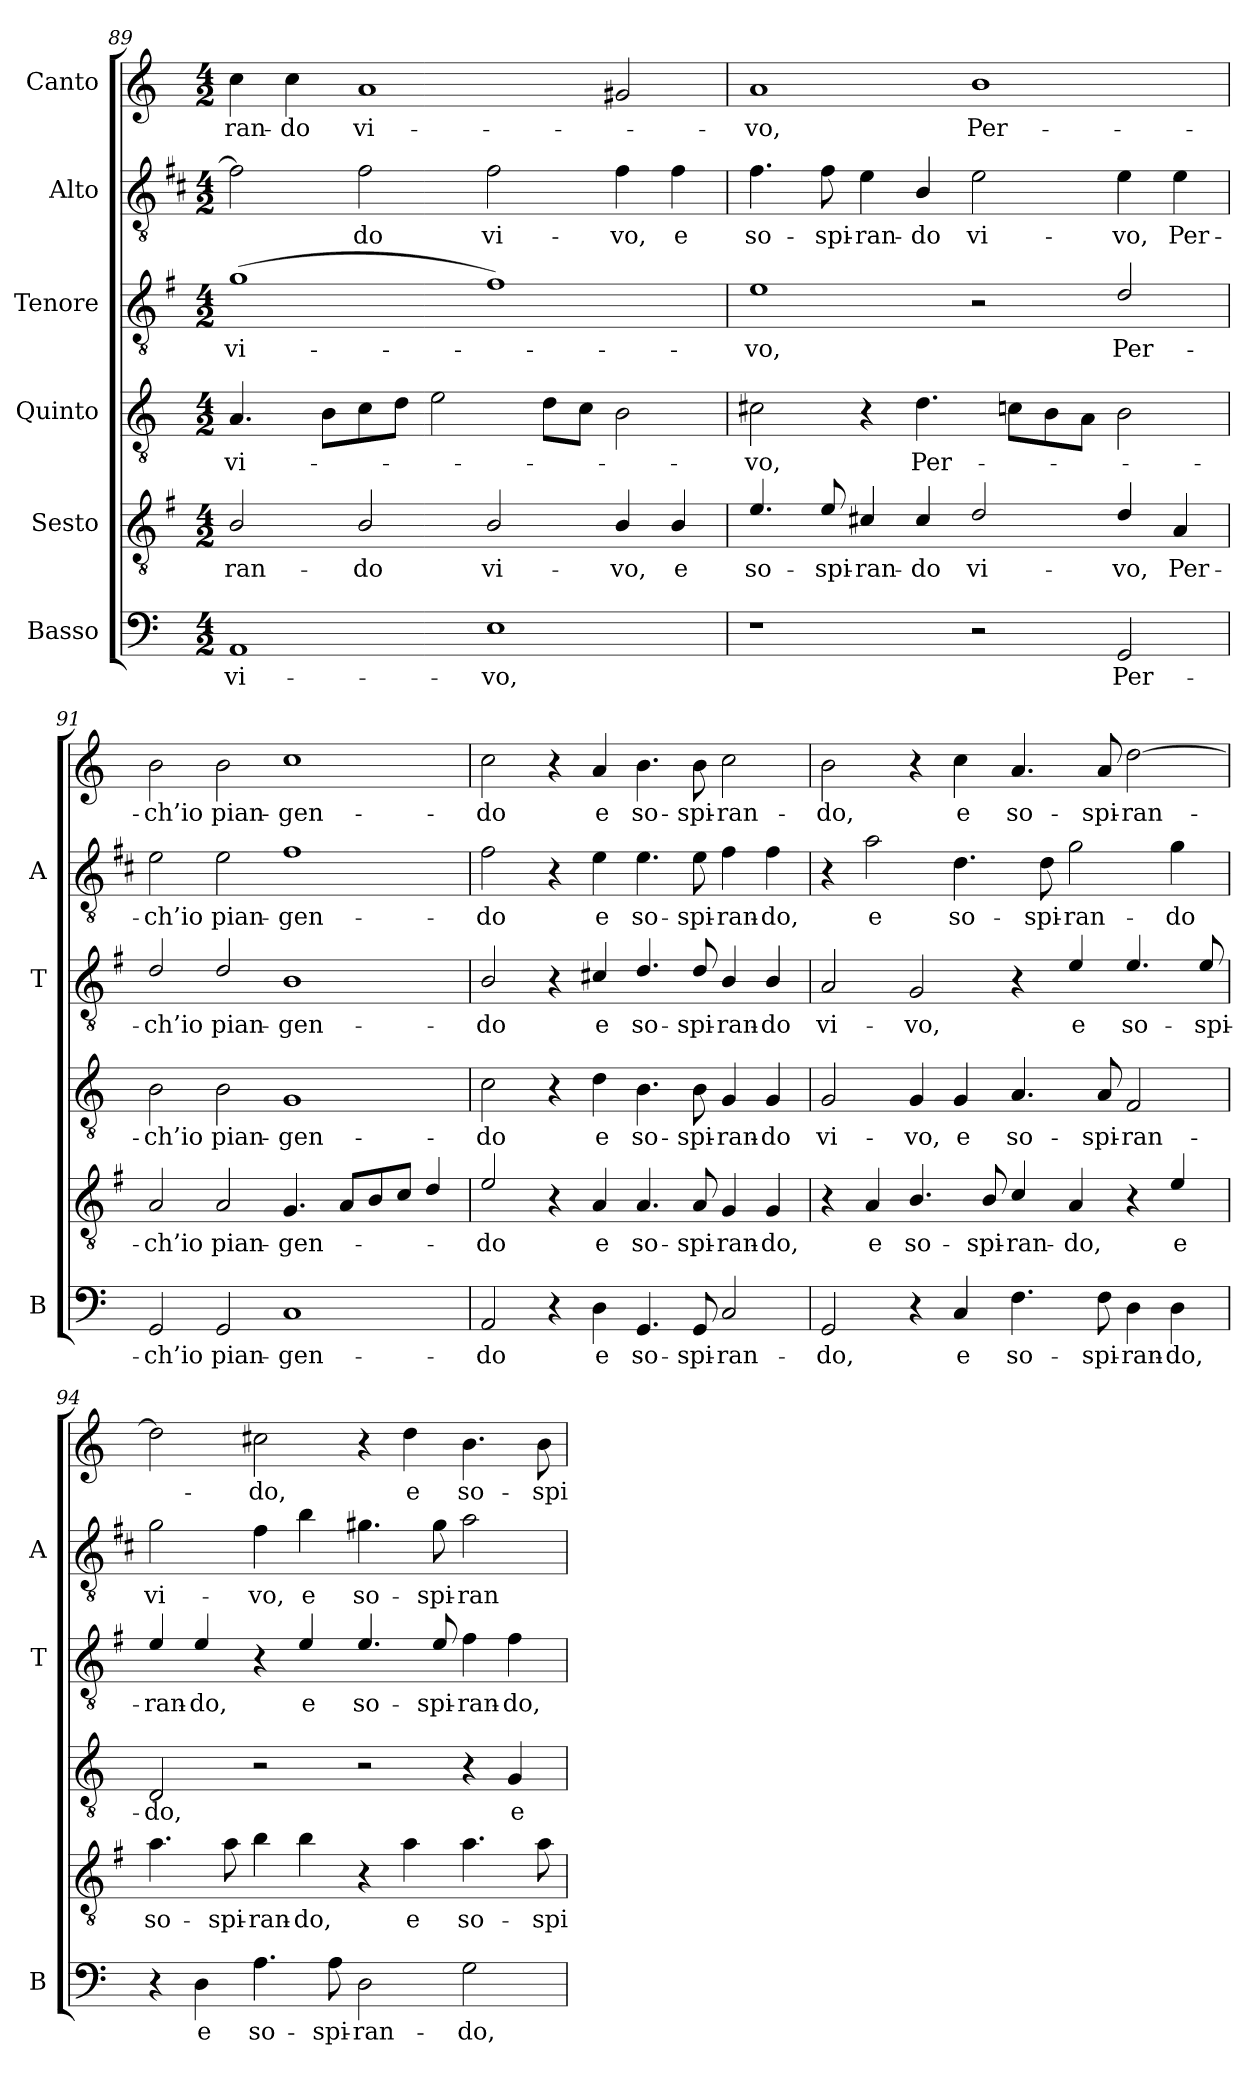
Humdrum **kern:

**kern	**text	**kern	**text	**kern	**text	**kern	**text	**kern	**text	**kern	**text
*part6	*part6	*part5	*part5	*part4	*part4	*part3	*part3	*part2	*part2	*part1	*part1
*staff6	*staff6	*staff5	*staff5	*staff4	*staff4	*staff3	*staff3	*staff2	*staff2	*staff1	*staff1
*I"Basso	*	*I"Sesto	*	*I"Quinto	*	*I"Tenore	*	*I"Alto	*	*I"Canto	*
*I'B	*	*	*	*	*	*I'T	*	*I'A	*	*	*
*clefF4	*	*clefGv2	*	*clefGv2	*	*clefGv2	*	*clefGv2	*	*clefG2	*
*	*	*ITrd4c7	*	*	*	*ITrd4c7	*	*ITrd1c2	*	*	*
*k[]	*	*k[]	*	*k[]	*	*k[]	*	*k[]	*	*k[]	*
*C:	*	*C:	*	*C:	*	*C:	*	*C:	*	*C:	*
*M4/2	*	*M4/2	*	*M4/2	*	*M4/2	*	*M4/2	*	*M4/2	*
=89	=89	=89	=89	=89	=89	=89	=89	=89	=89	=89	=89
!	!LO:LY:b	!	!LO:LY:b	!	!LO:LY:b	!	!LO:LY:b	!	!	!	!LO:LY:b
1AA	vi-	2E/	-ran-	4.A/	vi-	(>1c	vi-	2e\]	.	4cc\	-ran-
!	!	!	!	!	!	!	!	!	!	!	!LO:LY:b
.	.	.	.	.	.	.	.	.	.	4cc\	-do
.	.	.	.	8B\L	.	.	.	.	.	.	.
!	!	!	!LO:LY:b	!	!	!	!	!	!LO:LY:b	!	!LO:LY:b
.	.	2E/	-do	8c\	.	.	.	2e\	-do	1a	vi-
.	.	.	.	8d\J	.	.	.	.	.	.	.
.	.	.	.	2e\	.	.	.	.	.	.	.
!	!LO:LY:b	!	!LO:LY:b	!	!	!	!	!	!LO:LY:b	!	!
1E	-vo,	2E/	vi-	.	.	1B)	.	2e\	vi-	.	.
.	.	.	.	8d\L	.	.	.	.	.	.	.
.	.	.	.	8c\J	.	.	.	.	.	.	.
!	!	!	!LO:LY:b	!	!	!	!	!	!LO:LY:b	!	!
.	.	4E/	-vo,	2B\	.	.	.	4e\	-vo,	2g#X/	.
!	!	!	!LO:LY:b	!	!	!	!	!	!LO:LY:b	!	!
.	.	4E/	e	.	.	.	.	4e\	e	.	.
!!LO:LB:g=z
=90	=90	=90	=90	=90	=90	=90	=90	=90	=90	=90	=90
!	!	!	!LO:LY:b	!	!LO:LY:b	!	!LO:LY:b	!	!LO:LY:b	!	!LO:LY:b
1r	.	4.A/	so-	2c#X\	-vo,	1A	-vo,	4.e\	so-	1a	-vo,
!	!	!	!LO:LY:b	!	!	!	!	!	!LO:LY:b	!	!
.	.	8A/	-spi-	.	.	.	.	8e\	-spi-	.	.
!	!	!	!LO:LY:b	!	!	!	!	!	!LO:LY:b	!	!
.	.	4F#X/	-ran-	4r	.	.	.	4d\	-ran-	.	.
!	!	!	!LO:LY:b	!	!LO:LY:b	!	!	!	!LO:LY:b	!	!
.	.	4F#/	-do	4.d\	Per-	.	.	4A/	-do	.	.
!	!	!	!LO:LY:b	!	!	!	!	!	!LO:LY:b	!	!LO:LY:b
2r	.	2G/	vi-	.	.	2r	.	2d\	vi-	1b	Per-
.	.	.	.	8cn\L	.	.	.	.	.	.	.
.	.	.	.	8B\	.	.	.	.	.	.	.
.	.	.	.	8A\J	.	.	.	.	.	.	.
!	!LO:LY:b	!	!LO:LY:b	!	!	!	!LO:LY:b	!	!LO:LY:b	!	!
2GG/	Per-	4G/	-vo,	2B\	.	2G/	Per-	4d\	-vo,	.	.
!	!	!	!LO:LY:b	!	!	!	!	!	!LO:LY:b	!	!
.	.	4D/	Per-	.	.	.	.	4d\	Per-	.	.
=91	=91	=91	=91	=91	=91	=91	=91	=91	=91	=91	=91
!	!LO:LY:b	!	!LO:LY:b	!	!LO:LY:b	!	!LO:LY:b	!	!LO:LY:b	!	!LO:LY:b
2GG/	-ch’io	2D/	-ch’io	2B\	-ch’io	2G/	-ch’io	2d\	-ch’io	2b\	-ch’io
!	!LO:LY:b	!	!LO:LY:b	!	!LO:LY:b	!	!LO:LY:b	!	!LO:LY:b	!	!LO:LY:b
2GG/	pian-	2D/	pian-	2B\	pian-	2G/	pian-	2d\	pian-	2b\	pian-
!	!LO:LY:b	!	!LO:LY:b	!	!LO:LY:b	!	!LO:LY:b	!	!LO:LY:b	!	!LO:LY:b
1C	-gen-	4.C/	-gen-	1G	-gen-	1E	-gen-	1e	-gen-	1cc	-gen-
.	.	8D/L	.	.	.	.	.	.	.	.	.
.	.	8E/	.	.	.	.	.	.	.	.	.
.	.	8F/J	.	.	.	.	.	.	.	.	.
.	.	4G/	.	.	.	.	.	.	.	.	.
=92	=92	=92	=92	=92	=92	=92	=92	=92	=92	=92	=92
!	!LO:LY:b	!	!LO:LY:b	!	!LO:LY:b	!	!LO:LY:b	!	!LO:LY:b	!	!LO:LY:b
2AA/	-do	2A/	-do	2c\	-do	2E/	-do	2e\	-do	2cc\	-do
4r	.	4r	.	4r	.	4r	.	4r	.	4r	.
!	!LO:LY:b	!	!LO:LY:b	!	!LO:LY:b	!	!LO:LY:b	!	!LO:LY:b	!	!LO:LY:b
4D\	e	4D/	e	4d\	e	4F#X/	e	4d\	e	4a/	e
!	!LO:LY:b	!	!LO:LY:b	!	!LO:LY:b	!	!LO:LY:b	!	!LO:LY:b	!	!LO:LY:b
4.GG/	so-	4.D/	so-	4.B\	so-	4.G/	so-	4.d\	so-	4.b\	so-
!	!LO:LY:b	!	!LO:LY:b	!	!LO:LY:b	!	!LO:LY:b	!	!LO:LY:b	!	!LO:LY:b
8GG/	-spi-	8D/	-spi-	8B\	-spi-	8G/	-spi-	8d\	-spi-	8b\	-spi-
!	!LO:LY:b	!	!LO:LY:b	!	!LO:LY:b	!	!LO:LY:b	!	!LO:LY:b	!	!LO:LY:b
2C/	-ran-	4C/	-ran-	4G/	-ran-	4E/	-ran-	4e\	-ran-	2cc\	-ran-
!	!	!	!LO:LY:b	!	!LO:LY:b	!	!LO:LY:b	!	!LO:LY:b	!	!
.	.	4C/	-do,	4G/	-do	4E/	-do	4e\	-do,	.	.
=93	=93	=93	=93	=93	=93	=93	=93	=93	=93	=93	=93
!	!LO:LY:b	!	!	!	!LO:LY:b	!	!LO:LY:b	!	!	!	!LO:LY:b
2GG/	-do,	4r	.	2G/	vi-	2D/	vi-	4r	.	2b\	-do,
!	!	!	!LO:LY:b	!	!	!	!	!	!LO:LY:b	!	!
.	.	4D/	e	.	.	.	.	2g\	e	.	.
!	!	!	!LO:LY:b	!	!LO:LY:b	!	!LO:LY:b	!	!	!	!
4r	.	4.E/	so-	4G/	-vo,	2C/	-vo,	.	.	4r	.
!	!LO:LY:b	!	!	!	!LO:LY:b	!	!	!	!LO:LY:b	!	!LO:LY:b
4C/	e	.	.	4G/	e	.	.	4.c\	so-	4cc\	e
!	!	!	!LO:LY:b	!	!	!	!	!	!	!	!
.	.	8E/	-spi-	.	.	.	.	.	.	.	.
!	!LO:LY:b	!	!LO:LY:b	!	!LO:LY:b	!	!	!	!	!	!LO:LY:b
4.F\	so-	4F/	-ran-	4.A/	so-	4r	.	.	.	4.a/	so-
!	!	!	!	!	!	!	!	!	!LO:LY:b	!	!
.	.	.	.	.	.	.	.	8c\	-spi-	.	.
!	!	!	!LO:LY:b	!	!	!	!LO:LY:b	!	!LO:LY:b	!	!
.	.	4D/	-do,	.	.	4A/	e	2f\	-ran-	.	.
!	!LO:LY:b	!	!	!	!LO:LY:b	!	!	!	!	!	!LO:LY:b
8F\	-spi-	.	.	8A/	-spi-	.	.	.	.	8a/	-spi-
!	!LO:LY:b	!	!	!	!LO:LY:b	!	!LO:LY:b	!	!	!	!LO:LY:b
4D\	-ran-	4r	.	2F/	-ran-	4.A/	so-	.	.	[2dd\	-ran-
!	!LO:LY:b	!	!LO:LY:b	!	!	!	!	!	!LO:LY:b	!	!
4D\	-do,	4A/	e	.	.	.	.	4f\	-do	.	.
!	!	!	!	!	!	!	!LO:LY:b	!	!	!	!
.	.	.	.	.	.	8A/	-spi-	.	.	.	.
!!LO:PB:g=z
=94	=94	=94	=94	=94	=94	=94	=94	=94	=94	=94	=94
!	!	!	!LO:LY:b	!	!LO:LY:b	!	!LO:LY:b	!	!LO:LY:b	!	!
4r	.	4.d\	so-	2D/	-do,	4A/	-ran-	2f\	vi-	2dd\]	.
!	!LO:LY:b	!	!	!	!	!	!LO:LY:b	!	!	!	!
4D\	e	.	.	.	.	4A/	-do,	.	.	.	.
!	!	!	!LO:LY:b	!	!	!	!	!	!	!	!
.	.	8d\	-spi-	.	.	.	.	.	.	.	.
!	!LO:LY:b	!	!LO:LY:b	!	!	!	!	!	!LO:LY:b	!	!LO:LY:b
4.A\	so-	4e\	-ran-	2r	.	4r	.	4e\	-vo,	2cc#X\	-do,
!	!	!	!LO:LY:b	!	!	!	!LO:LY:b	!	!LO:LY:b	!	!
.	.	4e\	-do,	.	.	4A/	e	4a\	e	.	.
!	!LO:LY:b	!	!	!	!	!	!	!	!	!	!
8A\	-spi-	.	.	.	.	.	.	.	.	.	.
!	!LO:LY:b	!	!	!	!	!	!LO:LY:b	!	!LO:LY:b	!	!
2D\	-ran-	4r	.	2r	.	4.A/	so-	4.f#X\	so-	4r	.
!	!	!	!LO:LY:b	!	!	!	!	!	!	!	!LO:LY:b
.	.	4d\	e	.	.	.	.	.	.	4dd\	e
!	!	!	!	!	!	!	!LO:LY:b	!	!LO:LY:b	!	!
.	.	.	.	.	.	8A/	-spi-	8f#\	-spi-	.	.
!	!LO:LY:b	!	!LO:LY:b	!	!	!	!LO:LY:b	!	!LO:LY:b	!	!LO:LY:b
2G\	-do,	4.d\	so-	4r	.	4B\	-ran-	2g\	-ran-	4.b\	so-
!	!	!	!	!	!LO:LY:b	!	!LO:LY:b	!	!	!	!
.	.	.	.	4G/	e	4B\	-do,	.	.	.	.
!	!	!	!LO:LY:b	!	!	!	!	!	!	!	!LO:LY:b
.	.	8d\	-spi-	.	.	.	.	.	.	8b\	-spi-
=	=	=	=	=	=	=	=	=	=	=	=
*-	*-	*-	*-	*-	*-	*-	*-	*-	*-	*-	*-
